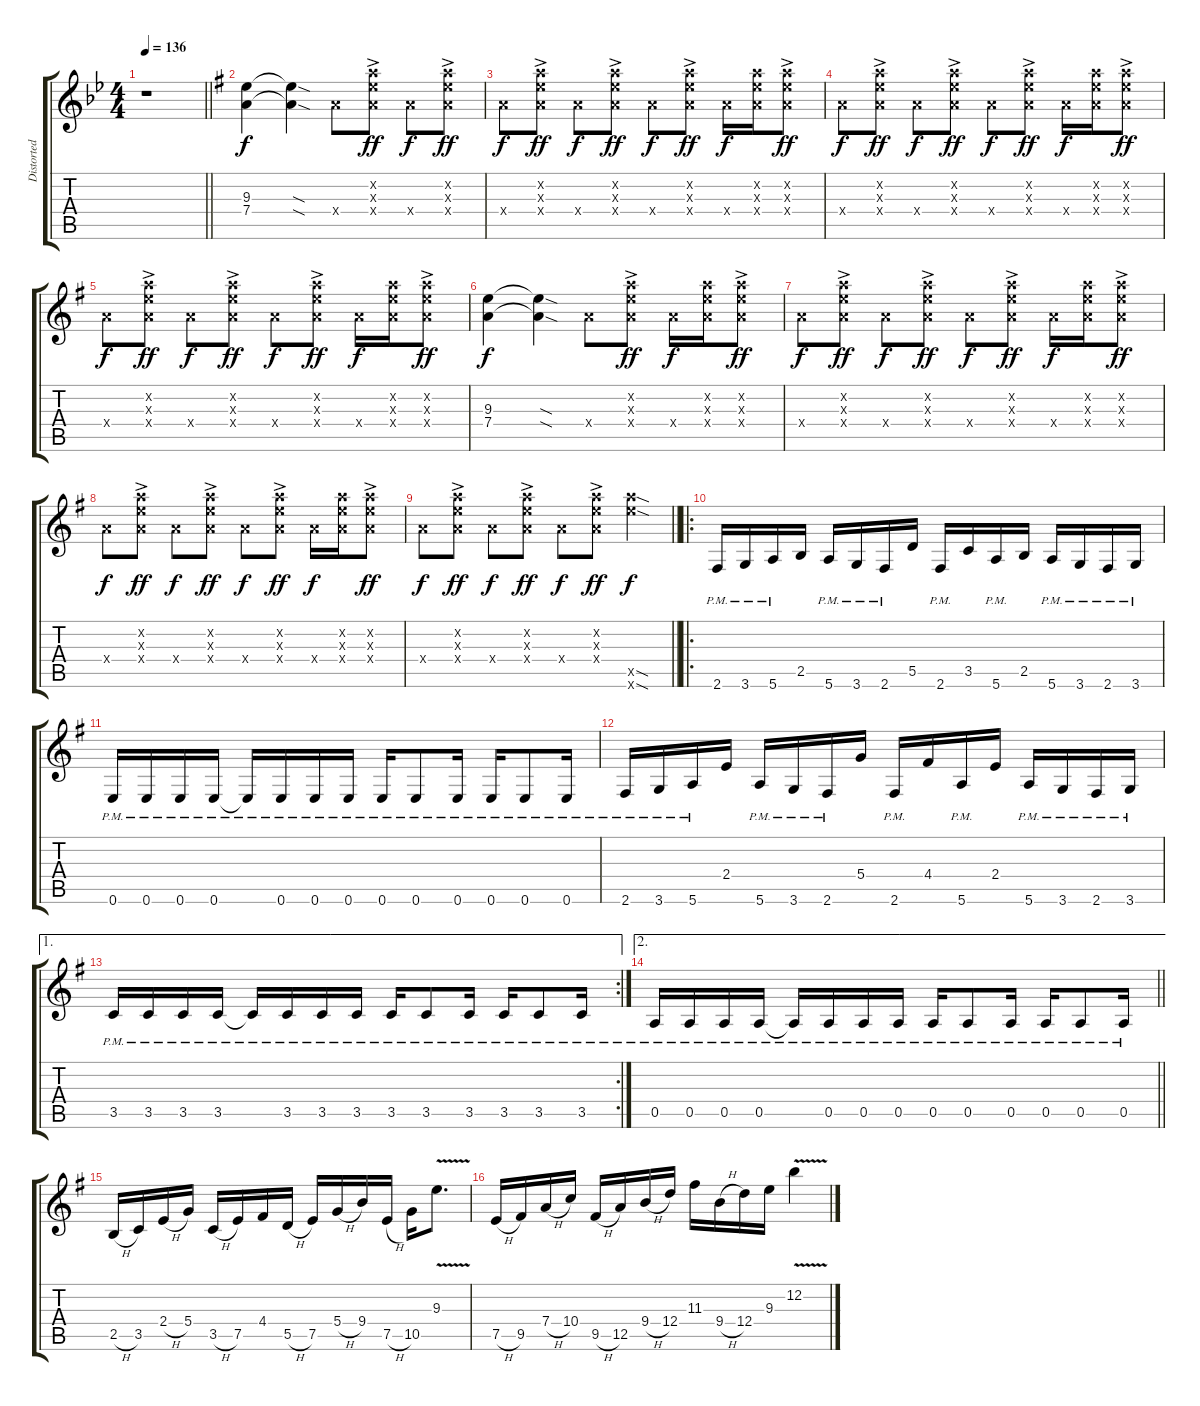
\track ("Distorted [Left]" "Distorted ") {instrument overdrivenguitar}
\staff {score tabs}
\tuning (E4 B3 G3 D3 A2 E2) {hide}
\ts (4 4)
\tempo 136
\clef g2
\barLineRight lightlight
\ks bb
r.1{dy f} |
\ks g
(9.3 7.4).4 (9.3{sod t} 7.4{sod t}).4 7.4{x}.8 (10.2{ac x} 9.3{ac x} 7.4{ac x}).8{dy ff} 7.4{x}.8{dy f} (10.2{ac x} 9.3{ac x} 7.4{ac x}).8{dy ff} |
7.4{x}.8{dy f} (10.2{ac x} 9.3{ac x} 7.4{ac x}).8{dy ff} 7.4{x}.8{dy f} (10.2{ac x} 9.3{ac x} 7.4{ac x}).8{dy ff} 7.4{x}.8{dy f} (10.2{ac x} 9.3{ac x} 7.4{ac x}).8{dy ff} 7.4{x}.16{dy f} (10.2{x} 9.3{x} 7.4{x}).16 (10.2{ac x} 9.3{ac x} 7.4{ac x}).8{dy ff} |
7.4{x}.8{dy f} (10.2{ac x} 9.3{ac x} 7.4{ac x}).8{dy ff} 7.4{x}.8{dy f} (10.2{ac x} 9.3{ac x} 7.4{ac x}).8{dy ff} 7.4{x}.8{dy f} (10.2{ac x} 9.3{ac x} 7.4{ac x}).8{dy ff} 7.4{x}.16{dy f} (10.2{x} 9.3{x} 7.4{x}).16 (10.2{ac x} 9.3{ac x} 7.4{ac x}).8{dy ff} |
7.4{x}.8{dy f} (10.2{ac x} 9.3{ac x} 7.4{ac x}).8{dy ff} 7.4{x}.8{dy f} (10.2{ac x} 9.3{ac x} 7.4{ac x}).8{dy ff} 7.4{x}.8{dy f} (10.2{ac x} 9.3{ac x} 7.4{ac x}).8{dy ff} 7.4{x}.16{dy f} (10.2{x} 9.3{x} 7.4{x}).16 (10.2{ac x} 9.3{ac x} 7.4{ac x}).8{dy ff} |
(9.3 7.4).4{dy f} (9.3{sod t} 7.4{sod t}).4 7.4{x}.8 (10.2{ac x} 9.3{ac x} 7.4{ac x}).8{dy ff} 7.4{x}.16{dy f} (10.2{x} 9.3{x} 7.4{x}).16 (10.2{ac x} 9.3{ac x} 7.4{ac x}).8{dy ff} |
7.4{x}.8{dy f} (10.2{ac x} 9.3{ac x} 7.4{ac x}).8{dy ff} 7.4{x}.8{dy f} (10.2{ac x} 9.3{ac x} 7.4{ac x}).8{dy ff} 7.4{x}.8{dy f} (10.2{ac x} 9.3{ac x} 7.4{ac x}).8{dy ff} 7.4{x}.16{dy f} (10.2{x} 9.3{x} 7.4{x}).16 (10.2{ac x} 9.3{ac x} 7.4{ac x}).8{dy ff} |
7.4{x}.8{dy f} (10.2{ac x} 9.3{ac x} 7.4{ac x}).8{dy ff} 7.4{x}.8{dy f} (10.2{ac x} 9.3{ac x} 7.4{ac x}).8{dy ff} 7.4{x}.8{dy f} (10.2{ac x} 9.3{ac x} 7.4{ac x}).8{dy ff} 7.4{x}.16{dy f} (10.2{x} 9.3{x} 7.4{x}).16 (10.2{ac x} 9.3{ac x} 7.4{ac x}).8{dy ff} |
\barLineRight lightlight
7.4{x}.8{dy f} (10.2{ac x} 9.3{ac x} 7.4{ac x}).8{dy ff} 7.4{x}.8{dy f} (10.2{ac x} 9.3{ac x} 7.4{ac x}).8{dy ff} 7.4{x}.8{dy f} (10.2{ac x} 9.3{ac x} 7.4{ac x}).8{dy ff} (24.5{sod x} 24.6{sod x}).4{dy f} |
\ro
2.6{pm}.16 3.6{pm}.16 5.6{pm}.16 2.5.16 5.6{pm}.16 3.6{pm}.16 2.6{pm}.16 5.5.16 2.6{pm}.16 3.5.16 5.6{pm}.16 2.5.16 5.6{pm}.16 3.6{pm}.16 2.6{pm}.16 3.6{pm}.16 |
0.6{pm}.16 0.6{pm}.16 0.6{pm}.16 0.6{pm}.16 0.6{pm t}.16 0.6{pm}.16 0.6{pm}.16 0.6{pm}.16 0.6{pm}.16 0.6{pm}.8 0.6{pm}.16 0.6{pm}.16 0.6{pm}.8 0.6{pm}.16 |
2.6{pm}.16 3.6{pm}.16 5.6{pm}.16 2.4.16 5.6{pm}.16 3.6{pm}.16 2.6{pm}.16 5.4.16 2.6{pm}.16 4.4.16 5.6{pm}.16 2.4.16 5.6{pm}.16 3.6{pm}.16 2.6{pm}.16 3.6{pm}.16 |
\ae 1
\rc 2
3.5{pm}.16 3.5{pm}.16 3.5{pm}.16 3.5{pm}.16 3.5{pm t}.16 3.5{pm}.16 3.5{pm}.16 3.5{pm}.16 3.5{pm}.16 3.5{pm}.8 3.5{pm}.16 3.5{pm}.16 3.5{pm}.8 3.5{pm}.16 |
\ae 2
\barLineRight lightlight
0.5{pm}.16 0.5{pm}.16 0.5{pm}.16 0.5{pm}.16 0.5{pm t}.16 0.5{pm}.16 0.5{pm}.16 0.5{pm}.16 0.5{pm}.16 0.5{pm}.8 0.5{pm}.16 0.5{pm}.16 0.5{pm}.8 0.5{pm}.16 |
2.5{h}.16 3.5.16 2.4{h}.16 5.4.16 3.5{h}.16 7.5.16 4.4.16 5.5{h}.16 7.5.16 5.4{h}.16 9.4.16 7.5{h}.16 10.5.16 9.3{v}.8{d} |
7.5{h}.16 9.5.16 7.4{h}.16 10.4.16 9.5{h}.16 12.5.16 9.4{h}.16 12.4.16 11.3.16 9.4{h}.16 12.4.16 9.3.16 12.2{v}.4
